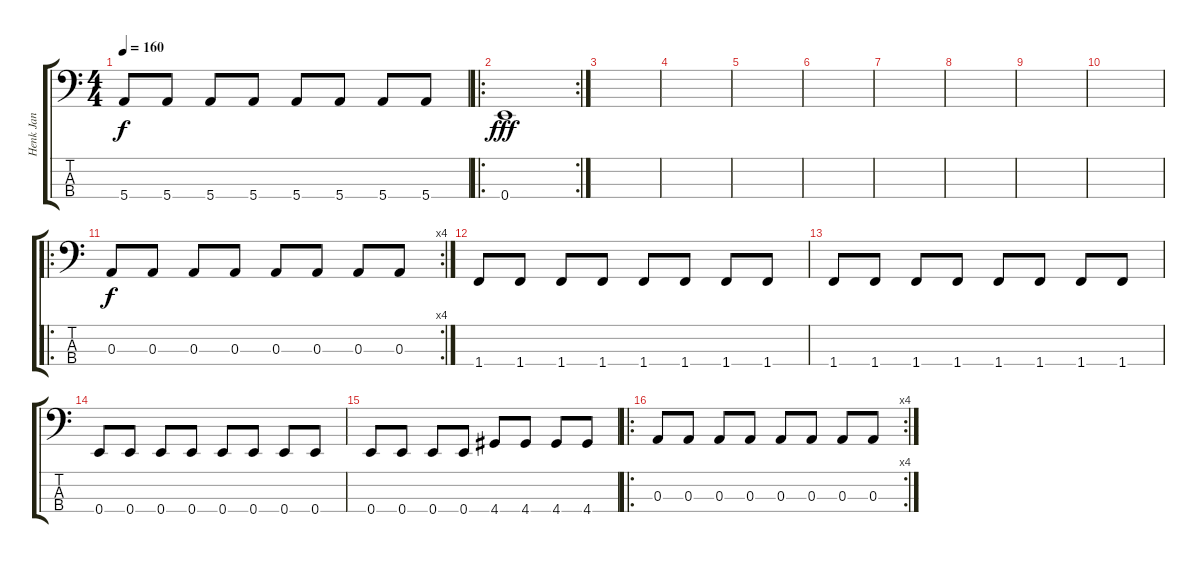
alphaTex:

\track ("Henk Jan" "Henk Jan") {instrument electricbassfinger}
\staff {score tabs}
\tuning (G2 D2 A1 E1) {hide}
\ts (4 4)
\tempo 160
\clef f4
\ks c
5.4.8{dy f} 5.4.8 5.4.8 5.4.8 5.4.8 5.4.8 5.4.8 5.4.8 |
\ro
\rc 2
0.4.1{dy fff} |
|
|
|
|
|
|
|
|
\ro
\rc 4
0.3.8{dy f} 0.3.8 0.3.8 0.3.8 0.3.8 0.3.8 0.3.8 0.3.8 |
1.4.8 1.4.8 1.4.8 1.4.8 1.4.8 1.4.8 1.4.8 1.4.8 |
1.4.8 1.4.8 1.4.8 1.4.8 1.4.8 1.4.8 1.4.8 1.4.8 |
0.4.8 0.4.8 0.4.8 0.4.8 0.4.8 0.4.8 0.4.8 0.4.8 |
0.4.8 0.4.8 0.4.8 0.4.8 4.4.8 4.4.8 4.4.8 4.4.8 |
\ro
\rc 4
0.3.8 0.3.8 0.3.8 0.3.8 0.3.8 0.3.8 0.3.8 0.3.8
